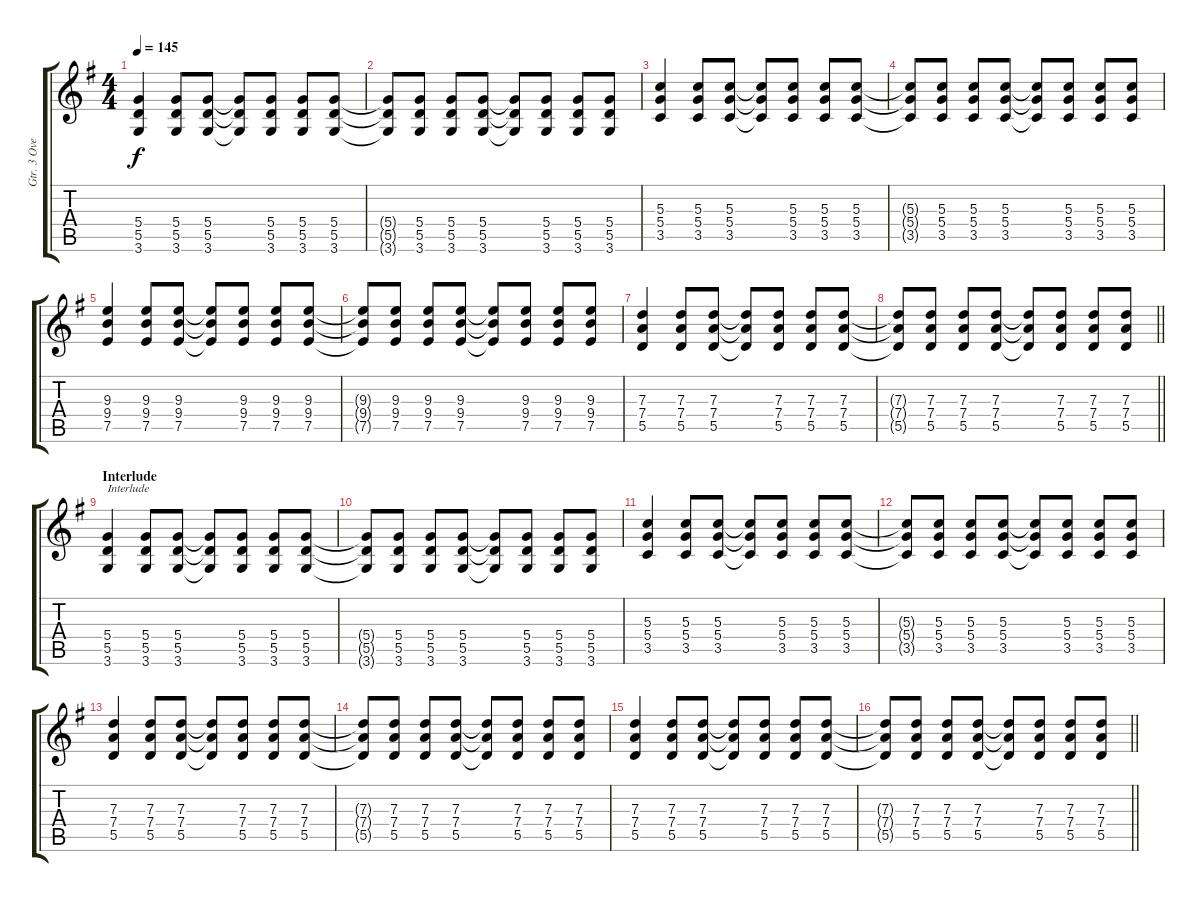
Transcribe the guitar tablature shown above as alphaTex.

\track ("Gtr. 3 Overdrive" "Gtr. 3 Ove") {instrument overdrivenguitar}
\staff {score tabs}
\tuning (E4 B3 G3 D3 A2 E2) {hide}
\ts (4 4)
\tempo 145
\clef g2
\ks g
(5.4 5.5 3.6).4{dy f} (5.4 5.5 3.6).8 (5.4 5.5 3.6).8 (5.4{t} 5.5{t} 3.6{t}).8 (5.4 5.5 3.6).8 (5.4 5.5 3.6).8 (5.4 5.5 3.6).8 |
(5.4{t} 5.5{t} 3.6{t}).8 (5.4 5.5 3.6).8 (5.4 5.5 3.6).8 (5.4 5.5 3.6).8 (5.4{t} 5.5{t} 3.6{t}).8 (5.4 5.5 3.6).8 (5.4 5.5 3.6).8 (5.4 5.5 3.6).8 |
(5.3 5.4 3.5).4 (5.3 5.4 3.5).8 (5.3 5.4 3.5).8 (5.3{t} 5.4{t} 3.5{t}).8 (5.3 5.4 3.5).8 (5.3 5.4 3.5).8 (5.3 5.4 3.5).8 |
(5.3{t} 5.4{t} 3.5{t}).8 (5.3 5.4 3.5).8 (5.3 5.4 3.5).8 (5.3 5.4 3.5).8 (5.3{t} 5.4{t} 3.5{t}).8 (5.3 5.4 3.5).8 (5.3 5.4 3.5).8 (5.3 5.4 3.5).8 |
(9.3 9.4 7.5).4 (9.3 9.4 7.5).8 (9.3 9.4 7.5).8 (9.3{t} 9.4{t} 7.5{t}).8 (9.3 9.4 7.5).8 (9.3 9.4 7.5).8 (9.3 9.4 7.5).8 |
(9.3{t} 9.4{t} 7.5{t}).8 (9.3 9.4 7.5).8 (9.3 9.4 7.5).8 (9.3 9.4 7.5).8 (9.3{t} 9.4{t} 7.5{t}).8 (9.3 9.4 7.5).8 (9.3 9.4 7.5).8 (9.3 9.4 7.5).8 |
(7.3 7.4 5.5).4 (7.3 7.4 5.5).8 (7.3 7.4 5.5).8 (7.3{t} 7.4{t} 5.5{t}).8 (7.3 7.4 5.5).8 (7.3 7.4 5.5).8 (7.3 7.4 5.5).8 |
\barLineRight lightlight
(7.3{t} 7.4{t} 5.5{t}).8 (7.3 7.4 5.5).8 (7.3 7.4 5.5).8 (7.3 7.4 5.5).8 (7.3{t} 7.4{t} 5.5{t}).8 (7.3 7.4 5.5).8 (7.3 7.4 5.5).8 (7.3 7.4 5.5).8 |
\section ("" "Interlude")
(5.4 5.5 3.6).4{txt "Interlude"} (5.4 5.5 3.6).8 (5.4 5.5 3.6).8 (5.4{t} 5.5{t} 3.6{t}).8 (5.4 5.5 3.6).8 (5.4 5.5 3.6).8 (5.4 5.5 3.6).8 |
(5.4{t} 5.5{t} 3.6{t}).8 (5.4 5.5 3.6).8 (5.4 5.5 3.6).8 (5.4 5.5 3.6).8 (5.4{t} 5.5{t} 3.6{t}).8 (5.4 5.5 3.6).8 (5.4 5.5 3.6).8 (5.4 5.5 3.6).8 |
(5.3 5.4 3.5).4 (5.3 5.4 3.5).8 (5.3 5.4 3.5).8 (5.3{t} 5.4{t} 3.5{t}).8 (5.3 5.4 3.5).8 (5.3 5.4 3.5).8 (5.3 5.4 3.5).8 |
(5.3{t} 5.4{t} 3.5{t}).8 (5.3 5.4 3.5).8 (5.3 5.4 3.5).8 (5.3 5.4 3.5).8 (5.3{t} 5.4{t} 3.5{t}).8 (5.3 5.4 3.5).8 (5.3 5.4 3.5).8 (5.3 5.4 3.5).8 |
(7.3 7.4 5.5).4 (7.3 7.4 5.5).8 (7.3 7.4 5.5).8 (7.3{t} 7.4{t} 5.5{t}).8 (7.3 7.4 5.5).8 (7.3 7.4 5.5).8 (7.3 7.4 5.5).8 |
(7.3{t} 7.4{t} 5.5{t}).8 (7.3 7.4 5.5).8 (7.3 7.4 5.5).8 (7.3 7.4 5.5).8 (7.3{t} 7.4{t} 5.5{t}).8 (7.3 7.4 5.5).8 (7.3 7.4 5.5).8 (7.3 7.4 5.5).8 |
(7.3 7.4 5.5).4 (7.3 7.4 5.5).8 (7.3 7.4 5.5).8 (7.3{t} 7.4{t} 5.5{t}).8 (7.3 7.4 5.5).8 (7.3 7.4 5.5).8 (7.3 7.4 5.5).8 |
\barLineRight lightlight
(7.3{t} 7.4{t} 5.5{t}).8 (7.3 7.4 5.5).8 (7.3 7.4 5.5).8 (7.3 7.4 5.5).8 (7.3{t} 7.4{t} 5.5{t}).8 (7.3 7.4 5.5).8 (7.3 7.4 5.5).8 (7.3 7.4 5.5).8
